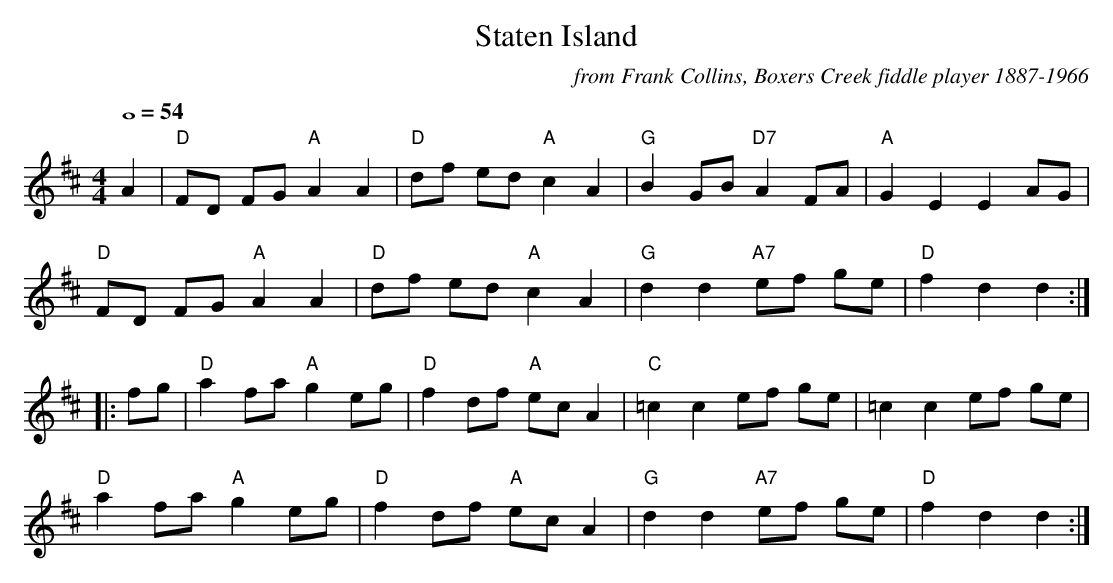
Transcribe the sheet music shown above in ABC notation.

X:1
T:Staten Island
M:4/4
L:1/8
Q:4/4=54
C:from Frank Collins, Boxers Creek fiddle player 1887-1966
K:D
A2|"D"FD FG "A"A2A2|"D"df ed "A"c2A2|"G"B2GB "D7"A2FA|"A"G2E2 E2AG|
"D"FD FG "A"A2A2|"D"df ed "A"c2A2|"G"d2d2 "A7"ef ge|"D"f2d2 d2:|
|:fg|"D"a2fa "A"g2eg|"D"f2df "A"ecA2|"C"=c2c2 ef ge|=c2c2 ef ge|
"D"a2fa "A"g2eg|"D"f2df "A"ecA2|"G"d2d2 "A7"ef ge|"D"f2d2 d2:|
